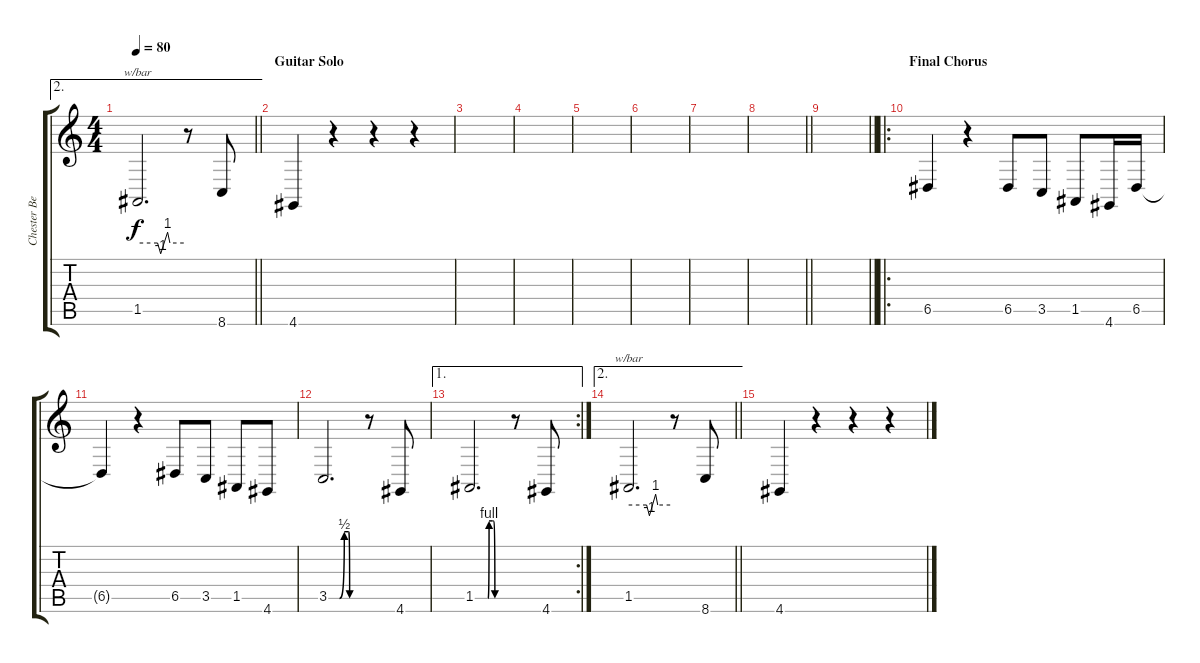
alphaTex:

\track ("Chester Bennington (Voce)" "Chester Be") {instrument oboe}
\staff {score tabs}
\tuning (E4 B3 G3 D3 A2 E2) {hide}
\ae 2
\ts (4 4)
\tempo 80
\clef g2
\barLineRight lightlight
\ks c
1.5.2{d tbe (custom default 0 0 26 0 30 -4 39 4 42 0 60 0) dy f} r.8 8.6.8 |
\section ("" "Guitar Solo")
4.6.4 r.4 r.4 r.4 |
|
|
|
|
|
\barLineRight lightlight
|
\barLineRight lightlight
|
\ro
\section ("" "Final Chorus")
6.5.4 r.4 6.5.8 3.5.8 1.5.8 4.6.16 6.5.16 |
6.5{t}.4 r.4 6.5.8 3.5.8 1.5.8 4.6.8 |
3.5{be (custom 0 0 15 0 20 0 29 2 37 2 39 0 45 0 60 0)}.2{d} r.8 4.6.8 |
\ae 1
\rc 2
1.5{be (custom 0 0 24 0 26 4 32 4 34 4 37 0 60 0)}.2{d} r.8 4.6.8 |
\ae 2
\barLineRight lightlight
1.5.2{d tbe (custom default 0 0 26 0 30 -4 39 4 42 0 60 0)} r.8 8.6.8 |
4.6.4 r.4 r.4 r.4
